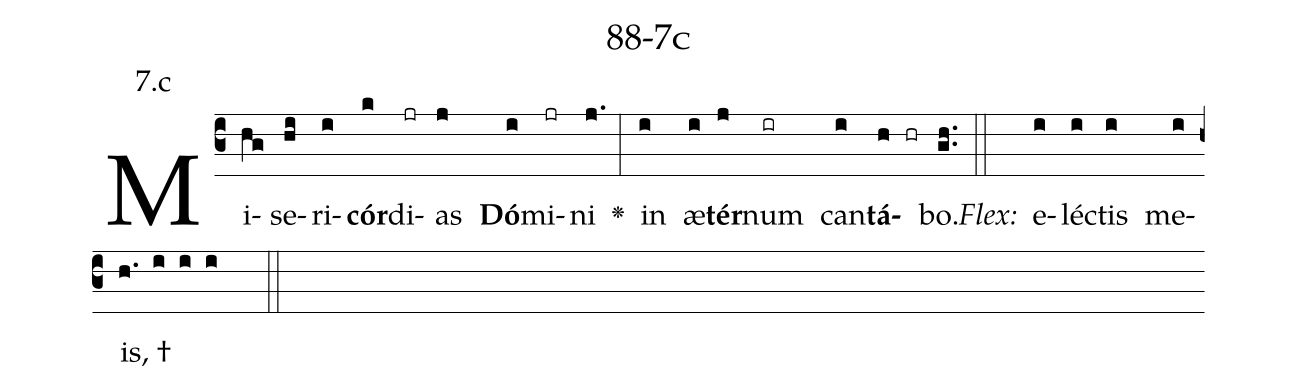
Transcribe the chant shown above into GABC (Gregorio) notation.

name: 88-7c;
annotation: 7.c;
%%
(c3)Mi(hg)se(hi)ri(i)<b>cór</b>(k)di(jr)as(j) <b>Dó</b>(i)mi(jr)ni(j.) <v>\greheightstar</v>(:) in(i) æ(i)<b>tér</b>(j)num(ir) can(i)<b>tá</b>(h hr)bo.(gh..) (::)
<i>Flex:</i>()  e(i)léc(i)tis(i) me(i)is, †(h. i i i  ::)

%E(i) u(i) o(j) u(i) a(h) e.(gh..) (::)
